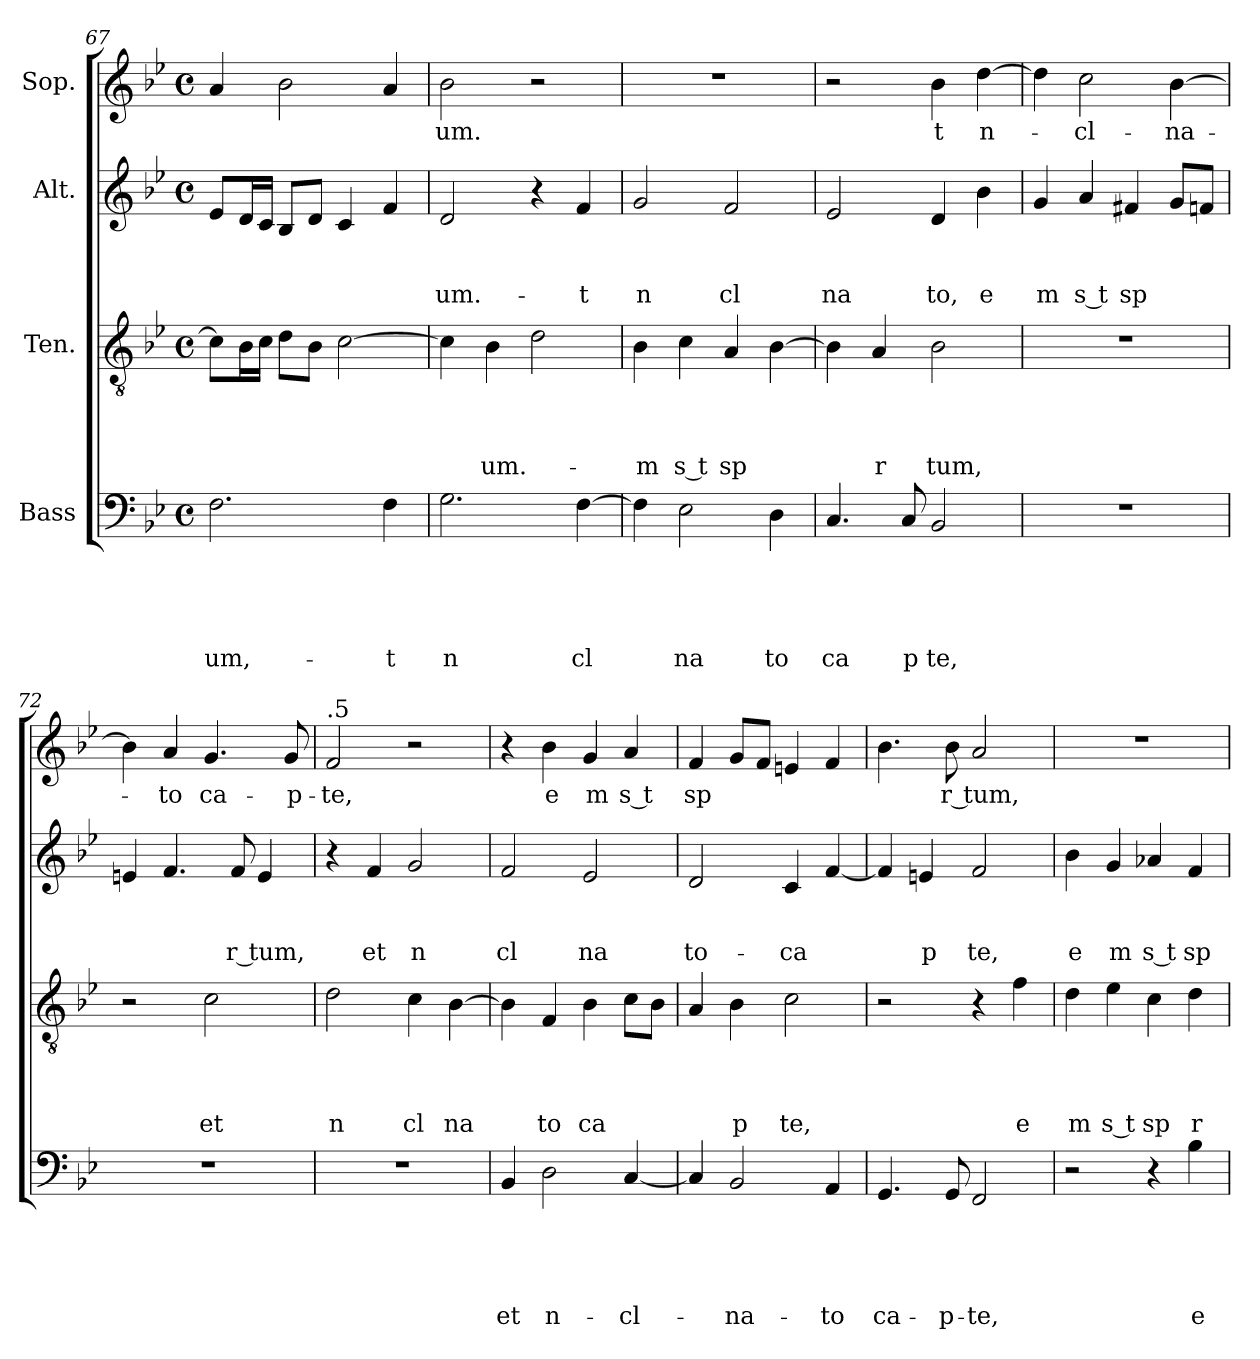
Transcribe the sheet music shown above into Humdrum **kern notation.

**kern	**text	**text	**text	**text	**text	**kern	**text	**text	**text	**text	**kern	**text	**text	**text	**kern	**text
*part4	*part4	*part4	*part4	*part4	*part4	*part3	*part3	*part3	*part3	*part3	*part2	*part2	*part2	*part2	*part1	*part1
*staff4	*staff4	*staff4	*staff4	*staff4	*staff4	*staff3	*staff3	*staff3	*staff3	*staff3	*staff2	*staff2	*staff2	*staff2	*staff1	*staff1
*I"Bass	*	*	*	*	*	*I"Ten.	*	*	*	*	*I"Alt.	*	*	*	*I"Sop.	*
!!LO:LB:g=z
*clefF4	*	*	*	*	*	*clefGv2	*	*	*	*	*clefG2	*	*	*	*clefG2	*
*k[b-e-]	*	*	*	*	*	*k[b-e-]	*	*	*	*	*k[b-e-]	*	*	*	*k[b-e-]	*
*B-:	*	*	*	*	*	*B-:	*	*	*	*	*B-:	*	*	*	*B-:	*
*M4/4	*	*	*	*	*	*M4/4	*	*	*	*	*M4/4	*	*	*	*M4/4	*
*met(c)	*	*	*	*	*	*met(c)	*	*	*	*	*met(c)	*	*	*	*met(c)	*
=67	=67	=67	=67	=67	=67	=67	=67	=67	=67	=67	=67	=67	=67	=67	=67	=67
!	!	!	!	!	!LO:LY:b	!	!	!	!	!	!	!	!	!	!	!
2.F\	.	.	.	.	-um,-	8c\L]	.	.	.	.	8e-/L	.	.	.	4a/	.
.	.	.	.	.	.	16B-\L	.	.	.	.	16d/L	.	.	.	.	.
.	.	.	.	.	.	16c\JJ	.	.	.	.	16c/JJ	.	.	.	.	.
.	.	.	.	.	.	8d\L	.	.	.	.	8B-/L	.	.	.	2b-\	.
.	.	.	.	.	.	8B-\J	.	.	.	.	8d/J	.	.	.	.	.
.	.	.	.	.	.	[>2c\	.	.	.	.	4c/	.	.	.	.	.
!	!	!	!	!	!LO:LY:b	!	!	!	!	!	!	!	!	!	!	!
4F\	.	.	.	.	-t	.	.	.	.	.	4f/	.	.	.	4a/	.
=68	=68	=68	=68	=68	=68	=68	=68	=68	=68	=68	=68	=68	=68	=68	=68	=68
!	!	!	!	!	!LO:LY:b	!	!	!	!	!	!	!	!	!LO:LY:b	!	!LO:LY:b
2.G\	.	.	.	.	n	4c\]	.	.	.	.	2d/	.	.	um.-	2b-\	um.
!	!	!	!	!	!	!	!	!	!	!LO:LY:b	!	!	!	!	!	!
.	.	.	.	.	.	4B-\	.	.	.	um.-	.	.	.	.	.	.
.	.	.	.	.	.	2d\	.	.	.	.	4r	.	.	.	2r	.
!	!	!	!	!	!LO:LY:b	!	!	!	!	!	!	!	!	!LO:LY:b	!	!
[>4F\	.	.	.	.	cl	.	.	.	.	.	4f/	.	.	-t	.	.
=69	=69	=69	=69	=69	=69	=69	=69	=69	=69	=69	=69	=69	=69	=69	=69	=69
!	!	!	!	!	!	!	!	!	!	!LO:LY:b	!	!	!	!LO:LY:b	!	!
4F\]	.	.	.	.	.	4B-\	.	.	.	-m	2g/	.	.	n	1r	.
!	!	!	!	!	!LO:LY:b	!	!	!	!	!LO:LY:b:rj	!	!	!	!	!	!
2E-\	.	.	.	.	na	4c\	.	.	.	s t	.	.	.	.	.	.
!	!	!	!	!	!	!	!	!	!	!LO:LY:b	!	!	!	!LO:LY:b:rj	!	!
.	.	.	.	.	.	4A/	.	.	.	sp	2f/	.	.	cl	.	.
!	!	!	!	!	!LO:LY:b	!	!	!	!	!	!	!	!	!	!	!
4D\	.	.	.	.	to	[>4B-\	.	.	.	.	.	.	.	.	.	.
=70	=70	=70	=70	=70	=70	=70	=70	=70	=70	=70	=70	=70	=70	=70	=70	=70
!	!	!	!	!	!LO:LY:b	!	!	!	!	!	!	!	!	!LO:LY:b	!	!
4.C/	.	.	.	.	ca	4B-\]	.	.	.	.	2e-/	.	.	na	2r	.
!	!	!	!	!	!	!	!	!	!	!LO:LY:b:rj	!	!	!	!	!	!
.	.	.	.	.	.	4A/	.	.	.	r	.	.	.	.	.	.
!	!	!	!	!	!LO:LY:b:rj	!	!	!	!	!	!	!	!	!	!	!
8C/	.	.	.	.	p	.	.	.	.	.	.	.	.	.	.	.
!	!	!	!	!	!LO:LY:b	!	!	!	!	!LO:LY:b	!	!	!	!LO:LY:b	!	!LO:LY:b
2BB-/	.	.	.	.	te,	2B-\	.	.	.	tum,	4d/	.	.	to,	4b-\	t
!	!	!	!	!	!	!	!	!	!	!	!	!	!	!LO:LY:b	!	!LO:LY:b
.	.	.	.	.	.	.	.	.	.	.	4b-\	.	.	e	[>4dd\	n-
=71	=71	=71	=71	=71	=71	=71	=71	=71	=71	=71	=71	=71	=71	=71	=71	=71
!	!	!	!	!	!	!	!	!	!	!	!	!	!	!LO:LY:b	!	!
1r	.	.	.	.	.	1r	.	.	.	.	4g/	.	.	m	4dd\]	.
!	!	!	!	!	!	!	!	!	!	!	!	!	!	!LO:LY:b:rj	!	!LO:LY:b:rj
.	.	.	.	.	.	.	.	.	.	.	4a/	.	.	s t	2cc\	-cl-
!	!	!	!	!	!	!	!	!	!	!	!	!	!	!LO:LY:b	!	!
.	.	.	.	.	.	.	.	.	.	.	4f#X/	.	.	sp	.	.
!	!	!	!	!	!	!	!	!	!	!	!	!	!	!	!	!LO:LY:b
.	.	.	.	.	.	.	.	.	.	.	8g/L	.	.	.	[>4b-\	-na-
.	.	.	.	.	.	.	.	.	.	.	8fn/J	.	.	.	.	.
=72	=72	=72	=72	=72	=72	=72	=72	=72	=72	=72	=72	=72	=72	=72	=72	=72
1r	.	.	.	.	.	2r	.	.	.	.	4en/	.	.	.	4b-\]	.
!	!	!	!	!	!	!	!	!	!	!	!	!	!	!	!	!LO:LY:b
.	.	.	.	.	.	.	.	.	.	.	4.f/	.	.	.	4a/	-to
!	!	!	!	!	!	!	!	!	!	!LO:LY:b	!	!	!	!	!	!LO:LY:b
.	.	.	.	.	.	2c\	.	.	.	et	.	.	.	.	4.g/	ca-
!	!	!	!	!	!	!	!	!	!	!	!	!	!	!LO:LY:b:rj	!	!
.	.	.	.	.	.	.	.	.	.	.	8f/	.	.	r tum,	.	.
.	.	.	.	.	.	.	.	.	.	.	4e/	.	.	.	.	.
!	!	!	!	!	!	!	!	!	!	!	!	!	!	!	!	!LO:LY:b:rj
.	.	.	.	.	.	.	.	.	.	.	.	.	.	.	8g/	-p-
!!LO:LB:g=z
=73	=73	=73	=73	=73	=73	=73	=73	=73	=73	=73	=73	=73	=73	=73	=73	=73
!	!	!	!	!	!	!	!	!	!	!	!	!	!	!	!LO:TX:a:t=.5	!
!	!	!	!	!	!	!	!	!	!	!LO:LY:b	!	!	!	!	!	!LO:LY:b
1r	.	.	.	.	.	2d\	.	.	.	n	4r	.	.	.	2f/	-te,
!	!	!	!	!	!	!	!	!	!	!	!	!	!	!LO:LY:b	!	!
.	.	.	.	.	.	.	.	.	.	.	4f/	.	.	et	.	.
!	!	!	!	!	!	!	!	!	!	!LO:LY:b:rj	!	!	!	!LO:LY:b	!	!
.	.	.	.	.	.	4c\	.	.	.	cl	2g/	.	.	n	2r	.
!	!	!	!	!	!	!	!	!	!	!LO:LY:b	!	!	!	!	!	!
.	.	.	.	.	.	[>4B-\	.	.	.	na	.	.	.	.	.	.
=74	=74	=74	=74	=74	=74	=74	=74	=74	=74	=74	=74	=74	=74	=74	=74	=74
!	!	!	!	!	!LO:LY:b	!	!	!	!	!	!	!	!	!LO:LY:b:rj	!	!
4BB-/	.	.	.	.	et	4B-\]	.	.	.	.	2f/	.	.	cl	4r	.
!	!	!	!	!	!LO:LY:b	!	!	!	!	!LO:LY:b	!	!	!	!	!	!LO:LY:b
2D\	.	.	.	.	n-	4F/	.	.	.	to	.	.	.	.	4b-\	e
!	!	!	!	!	!	!	!	!	!	!LO:LY:b	!	!	!	!LO:LY:b	!	!LO:LY:b
.	.	.	.	.	.	4B-\	.	.	.	ca	2e-/	.	.	na	4g/	m
!	!	!	!	!	!LO:LY:b	!	!	!	!	!	!	!	!	!	!	!LO:LY:b:rj
[<4C/	.	.	.	.	-cl-	8c\L	.	.	.	.	.	.	.	.	4a/	s t
.	.	.	.	.	.	8B-\J	.	.	.	.	.	.	.	.	.	.
=75	=75	=75	=75	=75	=75	=75	=75	=75	=75	=75	=75	=75	=75	=75	=75	=75
!	!	!	!	!	!	!	!	!	!	!	!	!	!	!LO:LY:b	!	!LO:LY:b
4C/]	.	.	.	.	.	4A/	.	.	.	.	2d/	.	.	to-	4f/	sp
!	!	!	!	!	!LO:LY:b	!	!	!	!	!LO:LY:b:rj	!	!	!	!	!	!
2BB-/	.	.	.	.	-na-	4B-\	.	.	.	p	.	.	.	.	8g/L	.
.	.	.	.	.	.	.	.	.	.	.	.	.	.	.	8f/J	.
!	!	!	!	!	!	!	!	!	!	!LO:LY:b	!	!	!	!LO:LY:b	!	!
.	.	.	.	.	.	2c\	.	.	.	te,	4c/	.	.	-ca	4en/	.
!	!	!	!	!	!LO:LY:b	!	!	!	!	!	!	!	!	!	!	!
4AA/	.	.	.	.	-to	.	.	.	.	.	[<4f/	.	.	.	4f/	.
=76	=76	=76	=76	=76	=76	=76	=76	=76	=76	=76	=76	=76	=76	=76	=76	=76
!	!	!	!	!	!LO:LY:b	!	!	!	!	!	!	!	!	!	!	!
4.GG/	.	.	.	.	ca-	2r	.	.	.	.	4f/]	.	.	.	4.b-\	.
!	!	!	!	!	!	!	!	!	!	!	!	!	!	!LO:LY:b:rj	!	!
.	.	.	.	.	.	.	.	.	.	.	4en/	.	.	p	.	.
!	!	!	!	!	!LO:LY:b:rj	!	!	!	!	!	!	!	!	!	!	!LO:LY:b:rj
8GG/	.	.	.	.	-p-	.	.	.	.	.	.	.	.	.	8b-\	r tum,
!	!	!	!	!	!LO:LY:b	!	!	!	!	!	!	!	!	!LO:LY:b	!	!
2FF/	.	.	.	.	-te,	4r	.	.	.	.	2f/	.	.	te,	2a/	.
!	!	!	!	!	!	!	!	!	!	!LO:LY:b	!	!	!	!	!	!
.	.	.	.	.	.	4f\	.	.	.	e	.	.	.	.	.	.
=77	=77	=77	=77	=77	=77	=77	=77	=77	=77	=77	=77	=77	=77	=77	=77	=77
!	!	!	!	!	!	!	!	!	!	!LO:LY:b	!	!	!	!LO:LY:b	!	!
2r	.	.	.	.	.	4d\	.	.	.	m	4b-\	.	.	e	1r	.
!	!	!	!	!	!	!	!	!	!	!LO:LY:b:rj	!	!	!	!LO:LY:b	!	!
.	.	.	.	.	.	4e-\	.	.	.	s t	4g/	.	.	m	.	.
!	!	!	!	!	!	!	!	!	!	!LO:LY:b	!	!	!	!LO:LY:b:rj	!	!
4r	.	.	.	.	.	4c\	.	.	.	sp	4a-X/	.	.	s t	.	.
!	!	!	!	!	!LO:LY:b	!	!	!	!	!LO:LY:b:rj	!	!	!	!LO:LY:b	!	!
4B-\	.	.	.	.	e-	4d\	.	.	.	r	4f/	.	.	sp	.	.
=	=	=	=	=	=	=	=	=	=	=	=	=	=	=	=	=
*-	*-	*-	*-	*-	*-	*-	*-	*-	*-	*-	*-	*-	*-	*-	*-	*-
